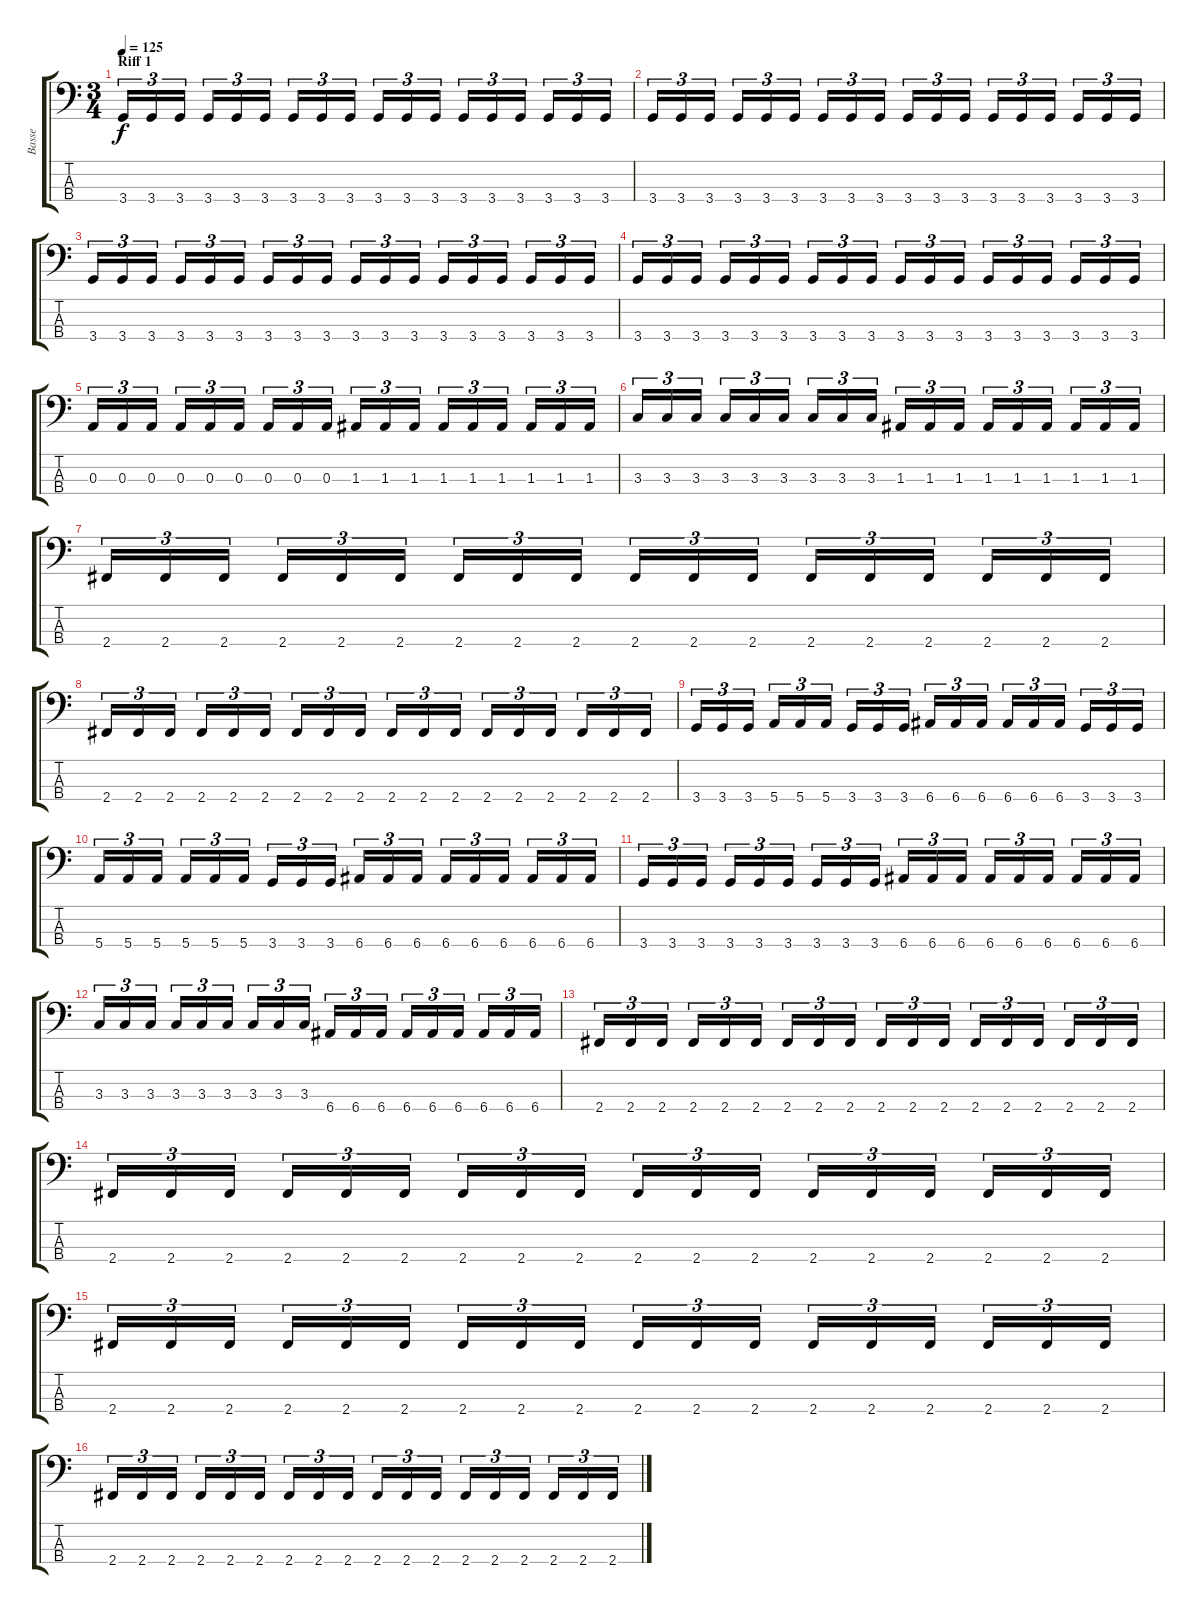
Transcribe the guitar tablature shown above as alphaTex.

\track ("Basse" "Basse") {instrument electricbassfinger}
\staff {score tabs}
\tuning (G2 D2 A1 E1) {hide}
\ts (3 4)
\section ("" "Riff 1")
\tempo 125
\clef f4
\ks c
3.4.16{tu (3 2) dy f} 3.4.16{tu (3 2)} 3.4.16{tu (3 2) beam splitsecondary} 3.4.16{tu (3 2)} 3.4.16{tu (3 2)} 3.4.16{tu (3 2)} 3.4.16{tu (3 2)} 3.4.16{tu (3 2)} 3.4.16{tu (3 2) beam splitsecondary} 3.4.16{tu (3 2)} 3.4.16{tu (3 2)} 3.4.16{tu (3 2)} 3.4.16{tu (3 2)} 3.4.16{tu (3 2)} 3.4.16{tu (3 2) beam splitsecondary} 3.4.16{tu (3 2)} 3.4.16{tu (3 2)} 3.4.16{tu (3 2)} |
3.4.16{tu (3 2)} 3.4.16{tu (3 2)} 3.4.16{tu (3 2) beam splitsecondary} 3.4.16{tu (3 2)} 3.4.16{tu (3 2)} 3.4.16{tu (3 2)} 3.4.16{tu (3 2)} 3.4.16{tu (3 2)} 3.4.16{tu (3 2) beam splitsecondary} 3.4.16{tu (3 2)} 3.4.16{tu (3 2)} 3.4.16{tu (3 2)} 3.4.16{tu (3 2)} 3.4.16{tu (3 2)} 3.4.16{tu (3 2) beam splitsecondary} 3.4.16{tu (3 2)} 3.4.16{tu (3 2)} 3.4.16{tu (3 2)} |
3.4.16{tu (3 2)} 3.4.16{tu (3 2)} 3.4.16{tu (3 2) beam splitsecondary} 3.4.16{tu (3 2)} 3.4.16{tu (3 2)} 3.4.16{tu (3 2)} 3.4.16{tu (3 2)} 3.4.16{tu (3 2)} 3.4.16{tu (3 2) beam splitsecondary} 3.4.16{tu (3 2)} 3.4.16{tu (3 2)} 3.4.16{tu (3 2)} 3.4.16{tu (3 2)} 3.4.16{tu (3 2)} 3.4.16{tu (3 2) beam splitsecondary} 3.4.16{tu (3 2)} 3.4.16{tu (3 2)} 3.4.16{tu (3 2)} |
3.4.16{tu (3 2)} 3.4.16{tu (3 2)} 3.4.16{tu (3 2) beam splitsecondary} 3.4.16{tu (3 2)} 3.4.16{tu (3 2)} 3.4.16{tu (3 2)} 3.4.16{tu (3 2)} 3.4.16{tu (3 2)} 3.4.16{tu (3 2) beam splitsecondary} 3.4.16{tu (3 2)} 3.4.16{tu (3 2)} 3.4.16{tu (3 2)} 3.4.16{tu (3 2)} 3.4.16{tu (3 2)} 3.4.16{tu (3 2) beam splitsecondary} 3.4.16{tu (3 2)} 3.4.16{tu (3 2)} 3.4.16{tu (3 2)} |
0.3.16{tu (3 2)} 0.3.16{tu (3 2)} 0.3.16{tu (3 2) beam splitsecondary} 0.3.16{tu (3 2)} 0.3.16{tu (3 2)} 0.3.16{tu (3 2)} 0.3.16{tu (3 2)} 0.3.16{tu (3 2)} 0.3.16{tu (3 2) beam splitsecondary} 1.3.16{tu (3 2)} 1.3.16{tu (3 2)} 1.3.16{tu (3 2)} 1.3.16{tu (3 2)} 1.3.16{tu (3 2)} 1.3.16{tu (3 2) beam splitsecondary} 1.3.16{tu (3 2)} 1.3.16{tu (3 2)} 1.3.16{tu (3 2)} |
3.3.16{tu (3 2)} 3.3.16{tu (3 2)} 3.3.16{tu (3 2) beam splitsecondary} 3.3.16{tu (3 2)} 3.3.16{tu (3 2)} 3.3.16{tu (3 2)} 3.3.16{tu (3 2)} 3.3.16{tu (3 2)} 3.3.16{tu (3 2) beam splitsecondary} 1.3.16{tu (3 2)} 1.3.16{tu (3 2)} 1.3.16{tu (3 2)} 1.3.16{tu (3 2)} 1.3.16{tu (3 2)} 1.3.16{tu (3 2) beam splitsecondary} 1.3.16{tu (3 2)} 1.3.16{tu (3 2)} 1.3.16{tu (3 2)} |
2.4.16{tu (3 2)} 2.4.16{tu (3 2)} 2.4.16{tu (3 2) beam splitsecondary} 2.4.16{tu (3 2)} 2.4.16{tu (3 2)} 2.4.16{tu (3 2)} 2.4.16{tu (3 2)} 2.4.16{tu (3 2)} 2.4.16{tu (3 2) beam splitsecondary} 2.4.16{tu (3 2)} 2.4.16{tu (3 2)} 2.4.16{tu (3 2)} 2.4.16{tu (3 2)} 2.4.16{tu (3 2)} 2.4.16{tu (3 2) beam splitsecondary} 2.4.16{tu (3 2)} 2.4.16{tu (3 2)} 2.4.16{tu (3 2)} |
2.4.16{tu (3 2)} 2.4.16{tu (3 2)} 2.4.16{tu (3 2) beam splitsecondary} 2.4.16{tu (3 2)} 2.4.16{tu (3 2)} 2.4.16{tu (3 2)} 2.4.16{tu (3 2)} 2.4.16{tu (3 2)} 2.4.16{tu (3 2) beam splitsecondary} 2.4.16{tu (3 2)} 2.4.16{tu (3 2)} 2.4.16{tu (3 2)} 2.4.16{tu (3 2)} 2.4.16{tu (3 2)} 2.4.16{tu (3 2) beam splitsecondary} 2.4.16{tu (3 2)} 2.4.16{tu (3 2)} 2.4.16{tu (3 2)} |
3.4.16{tu (3 2)} 3.4.16{tu (3 2)} 3.4.16{tu (3 2) beam splitsecondary} 5.4.16{tu (3 2)} 5.4.16{tu (3 2)} 5.4.16{tu (3 2)} 3.4.16{tu (3 2)} 3.4.16{tu (3 2)} 3.4.16{tu (3 2) beam splitsecondary} 6.4.16{tu (3 2)} 6.4.16{tu (3 2)} 6.4.16{tu (3 2)} 6.4.16{tu (3 2)} 6.4.16{tu (3 2)} 6.4.16{tu (3 2) beam splitsecondary} 3.4.16{tu (3 2)} 3.4.16{tu (3 2)} 3.4.16{tu (3 2)} |
5.4.16{tu (3 2)} 5.4.16{tu (3 2)} 5.4.16{tu (3 2) beam splitsecondary} 5.4.16{tu (3 2)} 5.4.16{tu (3 2)} 5.4.16{tu (3 2)} 3.4.16{tu (3 2)} 3.4.16{tu (3 2)} 3.4.16{tu (3 2) beam splitsecondary} 6.4.16{tu (3 2)} 6.4.16{tu (3 2)} 6.4.16{tu (3 2)} 6.4.16{tu (3 2)} 6.4.16{tu (3 2)} 6.4.16{tu (3 2) beam splitsecondary} 6.4.16{tu (3 2)} 6.4.16{tu (3 2)} 6.4.16{tu (3 2)} |
3.4.16{tu (3 2)} 3.4.16{tu (3 2)} 3.4.16{tu (3 2) beam splitsecondary} 3.4.16{tu (3 2)} 3.4.16{tu (3 2)} 3.4.16{tu (3 2)} 3.4.16{tu (3 2)} 3.4.16{tu (3 2)} 3.4.16{tu (3 2) beam splitsecondary} 6.4.16{tu (3 2)} 6.4.16{tu (3 2)} 6.4.16{tu (3 2)} 6.4.16{tu (3 2)} 6.4.16{tu (3 2)} 6.4.16{tu (3 2) beam splitsecondary} 6.4.16{tu (3 2)} 6.4.16{tu (3 2)} 6.4.16{tu (3 2)} |
3.3.16{tu (3 2)} 3.3.16{tu (3 2)} 3.3.16{tu (3 2) beam splitsecondary} 3.3.16{tu (3 2)} 3.3.16{tu (3 2)} 3.3.16{tu (3 2)} 3.3.16{tu (3 2)} 3.3.16{tu (3 2)} 3.3.16{tu (3 2) beam splitsecondary} 6.4.16{tu (3 2)} 6.4.16{tu (3 2)} 6.4.16{tu (3 2)} 6.4.16{tu (3 2)} 6.4.16{tu (3 2)} 6.4.16{tu (3 2) beam splitsecondary} 6.4.16{tu (3 2)} 6.4.16{tu (3 2)} 6.4.16{tu (3 2)} |
2.4.16{tu (3 2)} 2.4.16{tu (3 2)} 2.4.16{tu (3 2) beam splitsecondary} 2.4.16{tu (3 2)} 2.4.16{tu (3 2)} 2.4.16{tu (3 2)} 2.4.16{tu (3 2)} 2.4.16{tu (3 2)} 2.4.16{tu (3 2) beam splitsecondary} 2.4.16{tu (3 2)} 2.4.16{tu (3 2)} 2.4.16{tu (3 2)} 2.4.16{tu (3 2)} 2.4.16{tu (3 2)} 2.4.16{tu (3 2) beam splitsecondary} 2.4.16{tu (3 2)} 2.4.16{tu (3 2)} 2.4.16{tu (3 2)} |
2.4.16{tu (3 2)} 2.4.16{tu (3 2)} 2.4.16{tu (3 2) beam splitsecondary} 2.4.16{tu (3 2)} 2.4.16{tu (3 2)} 2.4.16{tu (3 2)} 2.4.16{tu (3 2)} 2.4.16{tu (3 2)} 2.4.16{tu (3 2) beam splitsecondary} 2.4.16{tu (3 2)} 2.4.16{tu (3 2)} 2.4.16{tu (3 2)} 2.4.16{tu (3 2)} 2.4.16{tu (3 2)} 2.4.16{tu (3 2) beam splitsecondary} 2.4.16{tu (3 2)} 2.4.16{tu (3 2)} 2.4.16{tu (3 2)} |
2.4.16{tu (3 2)} 2.4.16{tu (3 2)} 2.4.16{tu (3 2) beam splitsecondary} 2.4.16{tu (3 2)} 2.4.16{tu (3 2)} 2.4.16{tu (3 2)} 2.4.16{tu (3 2)} 2.4.16{tu (3 2)} 2.4.16{tu (3 2) beam splitsecondary} 2.4.16{tu (3 2)} 2.4.16{tu (3 2)} 2.4.16{tu (3 2)} 2.4.16{tu (3 2)} 2.4.16{tu (3 2)} 2.4.16{tu (3 2) beam splitsecondary} 2.4.16{tu (3 2)} 2.4.16{tu (3 2)} 2.4.16{tu (3 2)} |
2.4.16{tu (3 2)} 2.4.16{tu (3 2)} 2.4.16{tu (3 2) beam splitsecondary} 2.4.16{tu (3 2)} 2.4.16{tu (3 2)} 2.4.16{tu (3 2)} 2.4.16{tu (3 2)} 2.4.16{tu (3 2)} 2.4.16{tu (3 2) beam splitsecondary} 2.4.16{tu (3 2)} 2.4.16{tu (3 2)} 2.4.16{tu (3 2)} 2.4.16{tu (3 2)} 2.4.16{tu (3 2)} 2.4.16{tu (3 2) beam splitsecondary} 2.4.16{tu (3 2)} 2.4.16{tu (3 2)} 2.4.16{tu (3 2)}
